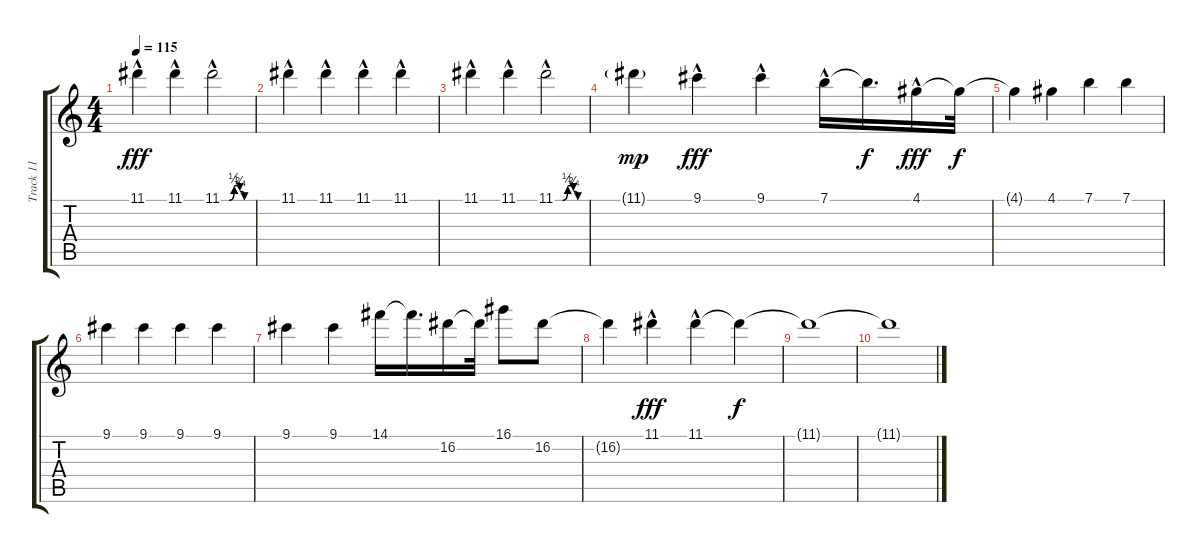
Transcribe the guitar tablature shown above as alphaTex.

\track ("Track 11" "Track 11") {instrument acousticguitarnylon}
\staff {score tabs}
\tuning (E4 B3 G3 D3 A2 E2) {hide}
\ts (4 4)
\tempo 115
\clef g2
\ks c
11.1{hac}.4{dy fff} 11.1{hac}.4 11.1{be (custom 0 0 15 0 25 2 30 2 36 1 45 0 60 0) hac}.2 |
11.1{hac}.4 11.1{hac}.4 11.1{hac}.4 11.1{hac}.4 |
11.1{hac}.4 11.1{hac}.4 11.1{be (custom 0 0 15 0 25 2 30 2 36 1 45 0 60 0) hac}.2 |
11.1{g}.4{dy mp} 9.1{hac}.4{dy fff} 9.1{hac}.4 7.1{hac}.16 7.1{t}.16{d dy f} 4.1{hac}.16{dy fff} 4.1{t}.32{dy f} |
4.1{t}.4 4.1.4 7.1.4 7.1.4 |
9.1.4 9.1.4 9.1.4 9.1.4 |
9.1.4 9.1.4 14.1.16 14.1{t}.16{d} 16.2.16 16.2{t}.32 16.1.8 16.2.8 |
16.2{t}.4 11.1{hac}.4{dy fff} 11.1{hac}.4 11.1{t}.4{dy f} |
11.1{t}.1{volume 0} |
11.1{t}.1
